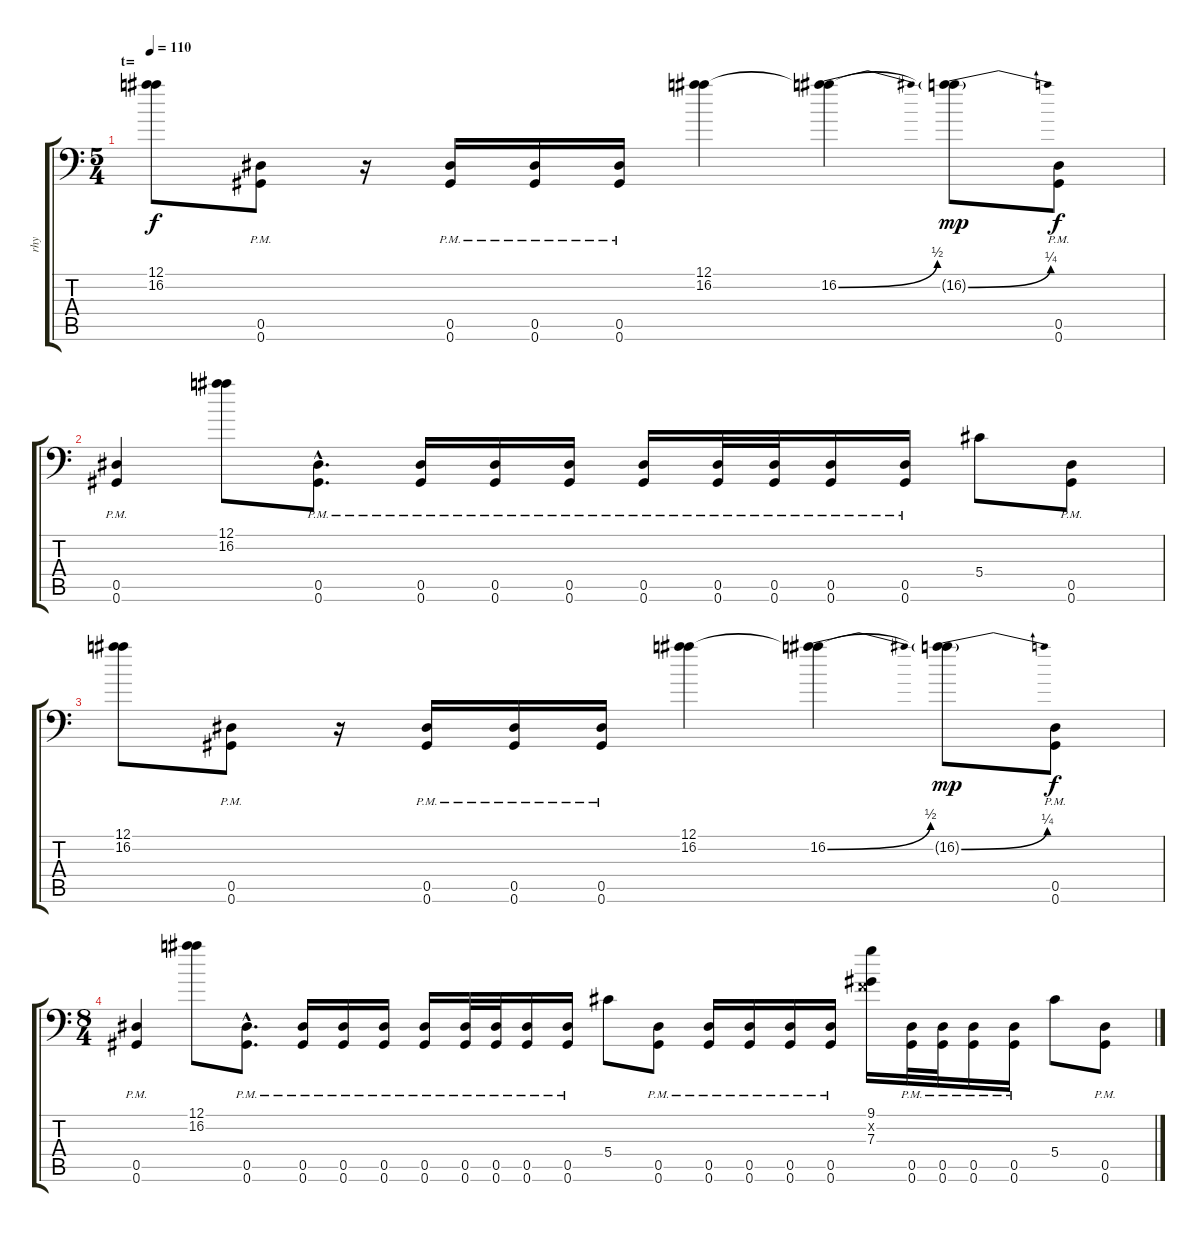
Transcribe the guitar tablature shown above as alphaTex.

\track ("rhy" "rhy") {instrument overdrivenguitar}
\staff {score tabs}
\tuning (Bb3 F3 Db3 Ab2 Eb2 Ab1) {hide}
\ts (5 4)
\section ("" "t=")
\tempo 110
\clef f4
\ks c
(12.1 16.2).8{dy f} (0.5{pm} 0.6{pm}).8 r.16 (0.5{pm} 0.6{pm}).16 (0.5{pm} 0.6{pm}).16 (0.5{pm} 0.6{pm}).16 (12.1 16.2).4 (12.1{t} 16.2{be (bend 0 0 60 2)}).4 (12.1{t} 16.2{be (bend 0 0 60 1) g}).8{dy mp} (0.5{pm} 0.6{pm}).8{dy f} |
(0.5{pm} 0.6{pm}).4 (12.1 16.2).8 (0.5{hac pm} 0.6{hac pm}).8{d} (0.5{pm} 0.6{pm}).16 (0.5{pm} 0.6{pm}).16 (0.5{pm} 0.6{pm}).16 (0.5{pm} 0.6{pm}).16 (0.5{pm} 0.6{pm}).32 (0.5{pm} 0.6{pm}).32 (0.5 0.6{pm}).16 (0.5 0.6{pm}).16 5.4.8 (0.5{pm} 0.6{pm}).8 |
(12.1 16.2).8 (0.5{pm} 0.6{pm}).8 r.16 (0.5{pm} 0.6{pm}).16 (0.5{pm} 0.6{pm}).16 (0.5{pm} 0.6{pm}).16 (12.1 16.2).4 (12.1{t} 16.2{be (bend 0 0 60 2)}).4 (12.1{t} 16.2{be (bend 0 0 60 1) g}).8{dy mp} (0.5{pm} 0.6{pm}).8{dy f} |
\ts (8 4)
(0.5{pm} 0.6{pm}).4 (12.1 16.2).8 (0.5{hac pm} 0.6{hac pm}).8{d} (0.5{pm} 0.6{pm}).16 (0.5{pm} 0.6{pm}).16 (0.5{pm} 0.6{pm}).16 (0.5{pm} 0.6{pm}).16 (0.5{pm} 0.6{pm}).32 (0.5{pm} 0.6{pm}).32 (0.5 0.6{pm}).16 (0.5 0.6{pm}).16 5.4.8 (0.5{pm} 0.6{pm}).8 (0.5{pm} 0.6{pm}).16 (0.5{pm} 0.6{pm}).16 (0.5{pm} 0.6{pm}).16 (0.5{pm} 0.6{pm}).16 (9.1 0.2{x} 7.3).16 (0.5{pm} 0.6{pm}).32 (0.5{pm} 0.6{pm}).32 (0.5{pm} 0.6{pm}).16 (0.5{pm} 0.6{pm}).16 5.4.8 (0.5{pm} 0.6{pm}).8
